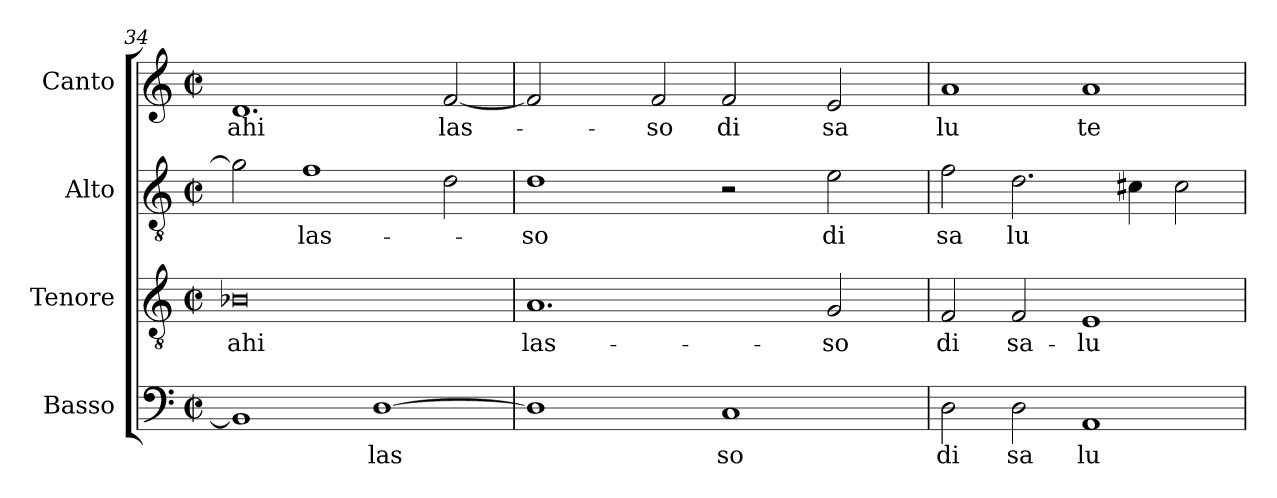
**kern	**text	**kern	**text	**kern	**text	**kern	**text
*part4	*part4	*part3	*part3	*part2	*part2	*part1	*part1
*staff4	*staff4	*staff3	*staff3	*staff2	*staff2	*staff1	*staff1
*I"Basso	*	*I"Tenore	*	*I"Alto	*	*I"Canto	*
*clefF4	*	*clefGv2	*	*clefGv2	*	*clefG2	*
*M2/2	*	*M2/2	*	*M2/2	*	*M2/2	*
*met(c|)	*	*met(c|)	*	*met(c|)	*	*met(c|)	*
=34	=34	=34	=34	=34	=34	=34	=34
!	!	!	!LO:LY:b:cj	!	!	!	!LO:LY:b:cj
1BB-]	.	0B-X	ahi	2g\]	.	1.d	ahi
!	!	!	!	!	!LO:LY:b:cj	!	!
.	.	.	.	1f	las-	.	.
!	!LO:LY:b:cj	!	!	!	!	!	!
[>1D	las	.	.	.	.	.	.
!	!	!	!	!	!	!	!LO:LY:b
.	.	.	.	2d\	.	[>2f/	las-
!!LO:LB:g=z
=35	=35	=35	=35	=35	=35	=35	=35
!	!	!	!LO:LY:b:cj	!	!LO:LY:b:cj	!	!
*^	*	*	*	*	*	*^	*
1D]	4ryy	.	1.A	las-	1d	-so	2f/]	16ryy	.
.	.	.	.	.	.	.	.	1ryy	.
.	16ryy	.	.	.	.	.	.	.	.
.	64ryy	.	.	.	.	.	.	.	.
.	1ryy	.	.	.	.	.	.	.	.
!	!	!	!	!	!	!	!	!	!LO:LY:b:cj
.	.	.	.	.	.	.	2f/	.	-so
!	!	!LO:LY:b:cj	!	!	!	!	!	!	!LO:LY:b:cj
1C	.	so	.	.	2r	.	2f/	.	di
.	.	.	.	.	.	.	.	2...ryy	.
.	2ryy	.	.	.	.	.	.	.	.
!	!	!	!	!LO:LY:b:cj	!	!LO:LY:b:cj	!	!	!LO:LY:b:cj
.	.	.	2G/	-so	2e\	di	2e/	.	sa
.	8ryy	.	.	.	.	.	.	.	.
.	32.ryy	.	.	.	.	.	.	.	.
=36	=36	=36	=36	=36	=36	=36	=36	=36	=36
!	!	!LO:LY:b:cj	!	!LO:LY:b:cj	!	!LO:LY:b:cj	!	!	!LO:LY:b:cj
*v	*v	*	*	*	*	*	*v	*v	*
2D\	di	2F/	di	2f\	sa	1a	lu
!	!LO:LY:b:cj	!	!LO:LY:b:cj	!	!LO:LY:b:cj	!	!
2D\	sa	2F/	sa-	2.d\	lu	.	.
!	!LO:LY:b:cj	!	!LO:LY:b:cj	!	!	!	!LO:LY:b:cj
1AA	lu	1E	-lu-	.	.	1a	te
.	.	.	.	4c#\	.	.	.
.	.	.	.	2c#\	.	.	.
=	=	=	=	=	=	=	=
*-	*-	*-	*-	*-	*-	*-	*-
